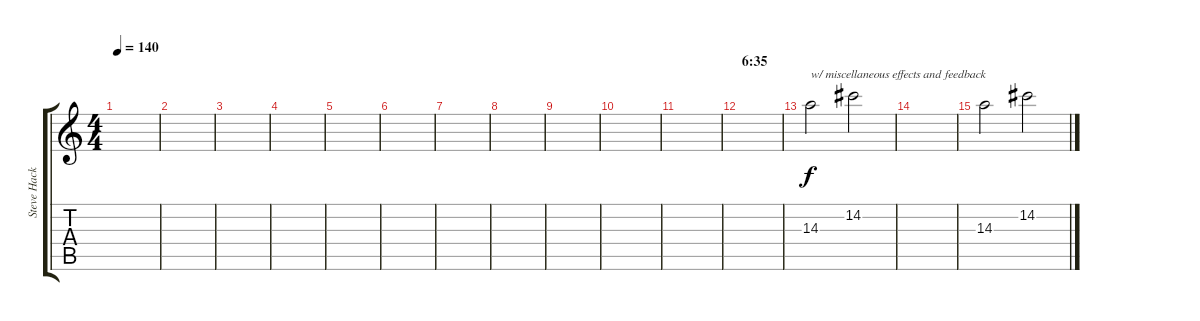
\track ("Steve Hackett (dist guitar solo 1)" "Steve Hack") {instrument overdrivenguitar}
\staff {score tabs}
\tuning (E4 B3 G3 D3 A2 E2) {hide}
\ts (4 4)
\tempo 140
\clef g2
\ks c
|
|
|
|
|
|
|
|
|
|
|
\section ("" "6:35")
|
14.3.2{txt "w/ miscellaneous effects and feedback"} 14.2.2 |
|
14.3.2 14.2.2
